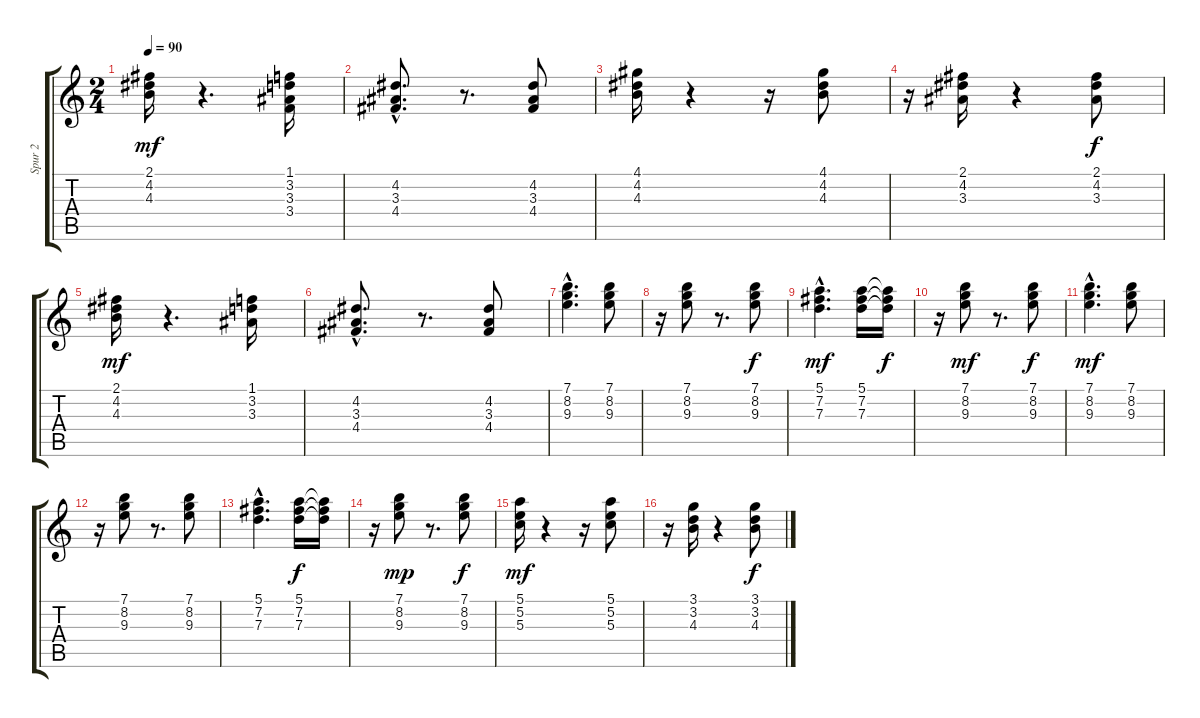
\track ("Spur 2" "Spur 2") {instrument acousticguitarsteel}
\staff {score tabs}
\tuning (E4 B3 G3 D3 A2 E2) {hide}
\ts (2 4)
\tempo 90
\clef g2
\ks c
(2.1 4.2 4.3).16{dy mf} r.4{d} (1.1 3.2 3.3 3.4).16 |
(4.2{hac} 3.3{hac} 4.4{hac}).8{d} r.8{d} (4.2 3.3 4.4).8 |
(4.1 4.2 4.3).16 r.4 r.16 (4.1 4.2 4.3).8 |
r.16 (2.1 4.2 3.3).16 r.4 (2.1 4.2 3.3).8{dy f} |
(2.1 4.2 4.3).16{dy mf} r.4{d} (1.1 3.2 3.3).16 |
(4.2{hac} 3.3{hac} 4.4{hac}).8{d} r.8{d} (4.2 3.3 4.4).8 |
(7.1{hac} 8.2{hac} 9.3{hac}).4{d} (7.1 8.2 9.3).8 |
r.16 (7.1 8.2 9.3).8 r.8{d} (7.1 8.2 9.3).8{dy f} |
(5.1{hac} 7.2{hac} 7.3{hac}).4{d dy mf} (5.1 7.2 7.3).16 (5.1{t} 7.2{t} 7.3{t}).16{dy f} |
r.16 (7.1 8.2 9.3).8{dy mf} r.8{d} (7.1 8.2 9.3).8{dy f} |
(7.1{hac} 8.2{hac} 9.3{hac}).4{d dy mf} (7.1 8.2 9.3).8 |
r.16 (7.1 8.2 9.3).8 r.8{d} (7.1 8.2 9.3).8 |
(5.1{hac} 7.2{hac} 7.3{hac}).4{d} (5.1 7.2 7.3).16{dy f} (5.1{t} 7.2{t} 7.3{t}).16 |
r.16 (7.1 8.2 9.3).8{dy mp} r.8{d} (7.1 8.2 9.3).8{dy f} |
(5.1 5.2 5.3).16{dy mf} r.4 r.16 (5.1 5.2 5.3).8 |
r.16 (3.1 3.2 4.3).16 r.4 (3.1 3.2 4.3).8{dy f}
